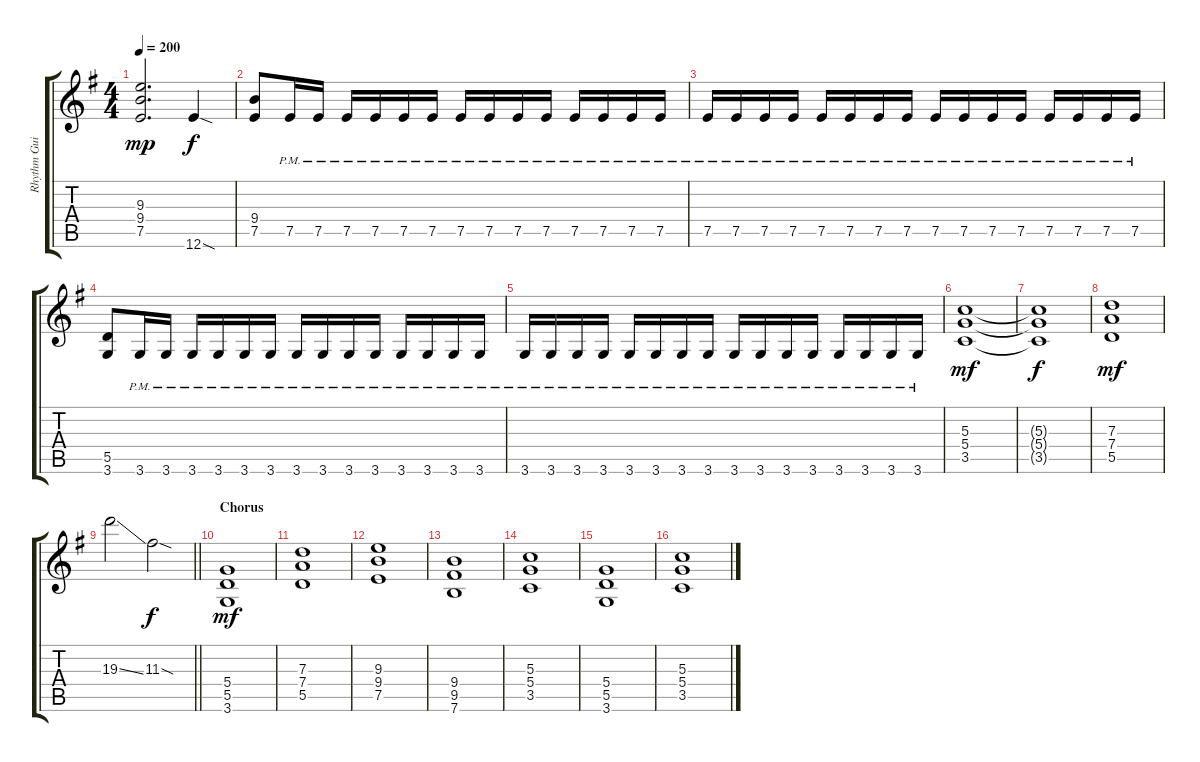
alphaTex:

\track ("Rhythm Guitar 2" "Rhythm Gui") {instrument distortionguitar}
\staff {score tabs}
\tuning (E4 B3 G3 D3 A2 E2) {hide}
\ts (4 4)
\tempo 200
\clef g2
\ks g
(9.3 9.4 7.5).2{d dy mp} 12.6{sod}.4{dy f} |
(9.4 7.5).8 7.5{pm}.16 7.5{pm}.16 7.5{pm}.16 7.5{pm}.16 7.5{pm}.16 7.5{pm}.16 7.5{pm}.16 7.5{pm}.16 7.5{pm}.16 7.5{pm}.16 7.5{pm}.16 7.5{pm}.16 7.5{pm}.16 7.5{pm}.16 |
7.5{pm}.16 7.5{pm}.16 7.5{pm}.16 7.5{pm}.16 7.5{pm}.16 7.5{pm}.16 7.5{pm}.16 7.5{pm}.16 7.5{pm}.16 7.5{pm}.16 7.5{pm}.16 7.5{pm}.16 7.5{pm}.16 7.5{pm}.16 7.5{pm}.16 7.5{pm}.16 |
(5.5 3.6).8 3.6{pm}.16 3.6{pm}.16 3.6{pm}.16 3.6{pm}.16 3.6{pm}.16 3.6{pm}.16 3.6{pm}.16 3.6{pm}.16 3.6{pm}.16 3.6{pm}.16 3.6{pm}.16 3.6{pm}.16 3.6{pm}.16 3.6{pm}.16 |
3.6{pm}.16 3.6{pm}.16 3.6{pm}.16 3.6{pm}.16 3.6{pm}.16 3.6{pm}.16 3.6{pm}.16 3.6{pm}.16 3.6{pm}.16 3.6{pm}.16 3.6{pm}.16 3.6{pm}.16 3.6{pm}.16 3.6{pm}.16 3.6{pm}.16 3.6{pm}.16 |
(5.3 5.4 3.5).1{dy mf} |
(5.3{t} 5.4{t} 3.5{t}).1{dy f} |
(7.3 7.4 5.5).1{dy mf} |
\barLineRight lightlight
19.3{ss}.2 11.3{sod}.2{dy f} |
\section ("" "Chorus")
(5.4 5.5 3.6).1{dy mf} |
(7.3 7.4 5.5).1 |
(9.3 9.4 7.5).1 |
(9.4 9.5 7.6).1 |
(5.3 5.4 3.5).1 |
(5.4 5.5 3.6).1 |
(5.3 5.4 3.5).1
